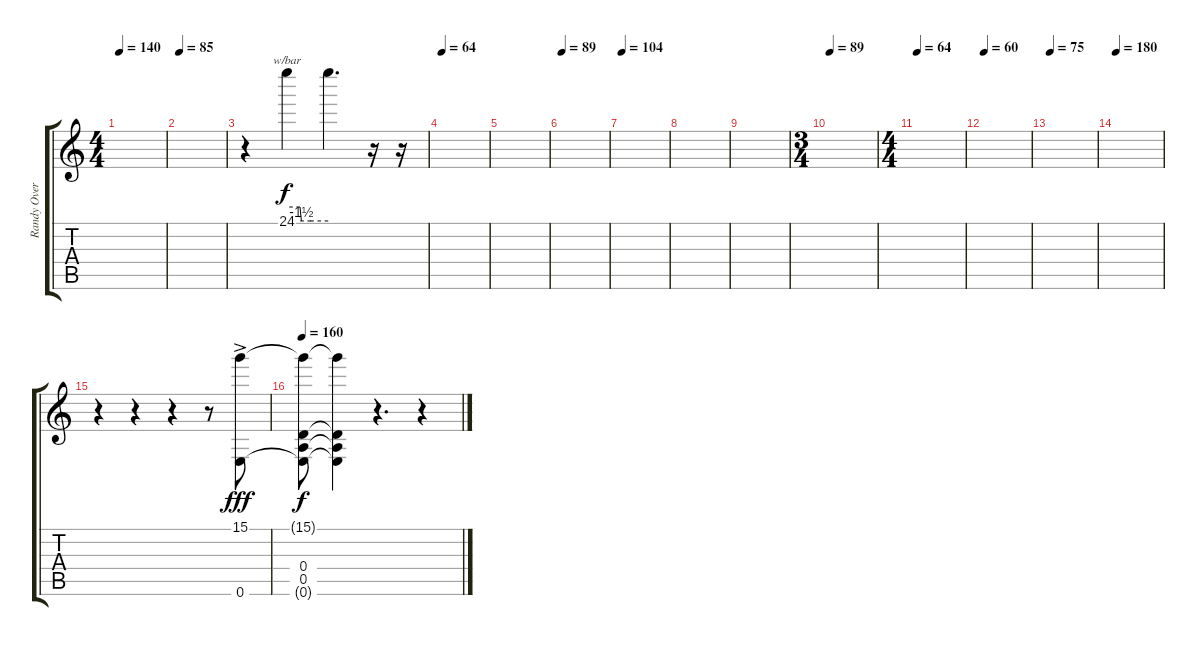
\track ("Randy Overtones" "Randy Over") {instrument overdrivenguitar}
\staff {score tabs}
\tuning (E4 B3 G3 D3 A2 E2) {hide}
\ts (4 4)
\tempo 140
\clef g2
\ks c
|
\tempo 85
|
r.4 24.1.4{tbe (custom default 0 0 19 0 21 -6 35 -6 60 -6) volume 16} 24.1{t}.4{d} r.16 r.16 |
\tempo 64
|
|
\tempo 89
|
\tempo 104
|
|
|
\ts (3 4)
\tempo 89
|
\ts (4 4)
\tempo 64
|
\tempo 60
|
\tempo 75
|
\tempo 180
|
r.4{volume 0} r.4 r.4 r.8 (15.1{ac} 0.6).8{dy fff volume 16} |
\tempo 160
(15.1{t} 0.4 0.5 0.6{t}).8{dy f} (15.1{t} 0.4{t} 0.5{t} 0.6{t}).4 r.4{d} r.4
